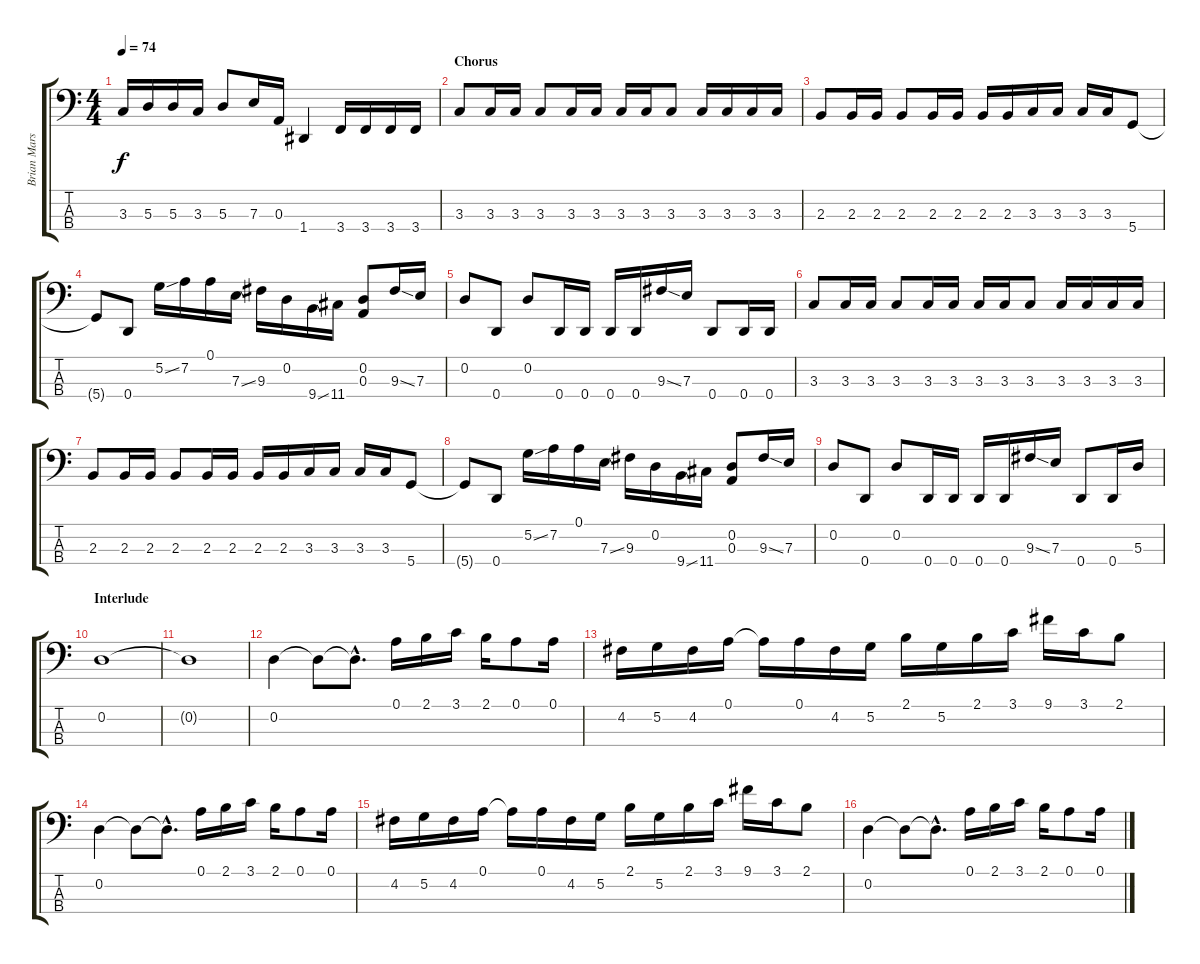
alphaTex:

\track ("Brian Marshall" "Brian Mars") {instrument electricbasspick}
\staff {score tabs}
\tuning (A2 D2 A1 D1) {hide}
\ts (4 4)
\tempo 74
\clef f4
\ks c
3.3.16{dy f} 5.3.16 5.3.16 3.3.16 5.3.8 7.3.16 0.3.16 1.4.4 3.4.16 3.4.16 3.4.16 3.4.16 |
\section ("" "Chorus")
3.3.8 3.3.16 3.3.16 3.3.8 3.3.16 3.3.16 3.3.16 3.3.16 3.3.8 3.3.16 3.3.16 3.3.16 3.3.16 |
2.3.8 2.3.16 2.3.16 2.3.8 2.3.16 2.3.16 2.3.16 2.3.16 3.3.16 3.3.16 3.3.16 3.3.16 5.4.8 |
5.4{t}.8 0.4.8 5.2{ss}.16 7.2.16 0.1.16 7.3{ss}.16 9.3.16 0.2.16 9.4{ss}.16 11.4.16 (0.2 0.3).8 9.3{ss}.16 7.3.16 |
0.2.8 0.4.8 0.2.8 0.4.16 0.4.16 0.4.16 0.4.16 9.3{ss}.16 7.3.16 0.4.8 0.4.16 0.4.16 |
3.3.8 3.3.16 3.3.16 3.3.8 3.3.16 3.3.16 3.3.16 3.3.16 3.3.8 3.3.16 3.3.16 3.3.16 3.3.16 |
2.3.8 2.3.16 2.3.16 2.3.8 2.3.16 2.3.16 2.3.16 2.3.16 3.3.16 3.3.16 3.3.16 3.3.16 5.4.8 |
5.4{t}.8 0.4.8 5.2{ss}.16 7.2.16 0.1.16 7.3{ss}.16 9.3.16 0.2.16 9.4{ss}.16 11.4.16 (0.2 0.3).8 9.3{ss}.16 7.3.16 |
0.2.8 0.4.8 0.2.8 0.4.16 0.4.16 0.4.16 0.4.16 9.3{ss}.16 7.3.16 0.4.8 0.4.16 5.3.16 |
\section ("" "Interlude")
0.2.1 |
0.2{t}.1 |
0.2.4 0.2{t}.8 0.2{hac t}.8{d} 0.1.16 2.1.16 3.1.16 2.1.16 0.1.8 0.1.16 |
4.2.16 5.2.16 4.2.16 0.1.16 0.1{t}.16 0.1.16 4.2.16 5.2.16 2.1.16 5.2.16 2.1.16 3.1.16 9.1.16 3.1.16 2.1.8 |
0.2.4 0.2{t}.8 0.2{hac t}.8{d} 0.1.16 2.1.16 3.1.16 2.1.16 0.1.8 0.1.16 |
4.2.16 5.2.16 4.2.16 0.1.16 0.1{t}.16 0.1.16 4.2.16 5.2.16 2.1.16 5.2.16 2.1.16 3.1.16 9.1.16 3.1.16 2.1.8 |
0.2.4 0.2{t}.8 0.2{hac t}.8{d} 0.1.16 2.1.16 3.1.16 2.1.16 0.1.8 0.1.16
